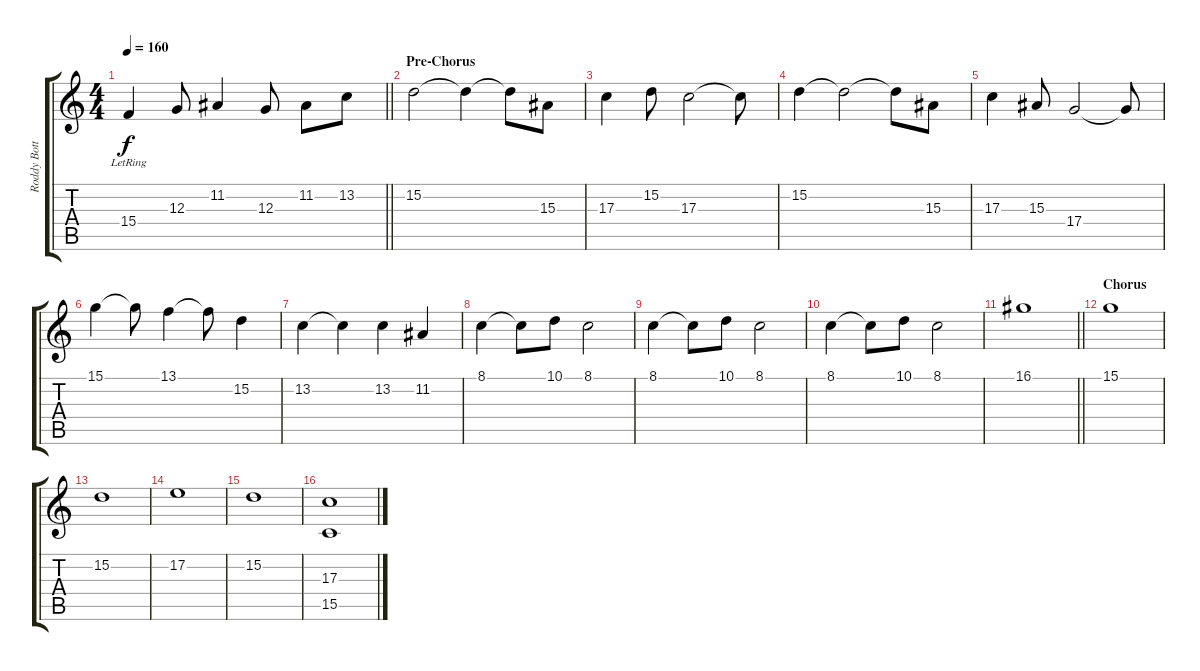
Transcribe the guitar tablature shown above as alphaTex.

\track ("Roddy Bottum - Keyboard" "Roddy Bott") {instrument tremolostrings}
\staff {score tabs}
\tuning (E4 B3 G3 D3 A2 E2) {hide}
\ts (4 4)
\tempo 160
\clef g2
\barLineRight lightlight
\ks c
15.4{lr}.4{dy f} 12.3.8 11.2.4 12.3.8 11.2.8 13.2.8 |
\section ("" "Pre-Chorus")
15.2.2 15.2{t}.4 15.2{t}.8 15.3.8 |
17.3.4 15.2.8 17.3.2 17.3{t}.8 |
15.2.4 15.2{t}.2 15.2{t}.8 15.3.8 |
17.3.4 15.3.8 17.4.2 17.4{t}.8 |
15.1.4 15.1{t}.8 13.1.4 13.1{t}.8 15.2.4 |
13.2.4 13.2{t}.4 13.2.4 11.2.4 |
8.1.4 8.1{t}.8 10.1.8 8.1.2 |
8.1.4 8.1{t}.8 10.1.8 8.1.2 |
8.1.4 8.1{t}.8 10.1.8 8.1.2 |
\barLineRight lightlight
16.1.1 |
\section ("" "Chorus")
15.1.1 |
15.2.1 |
17.2.1 |
15.2.1 |
(17.3 15.5).1
